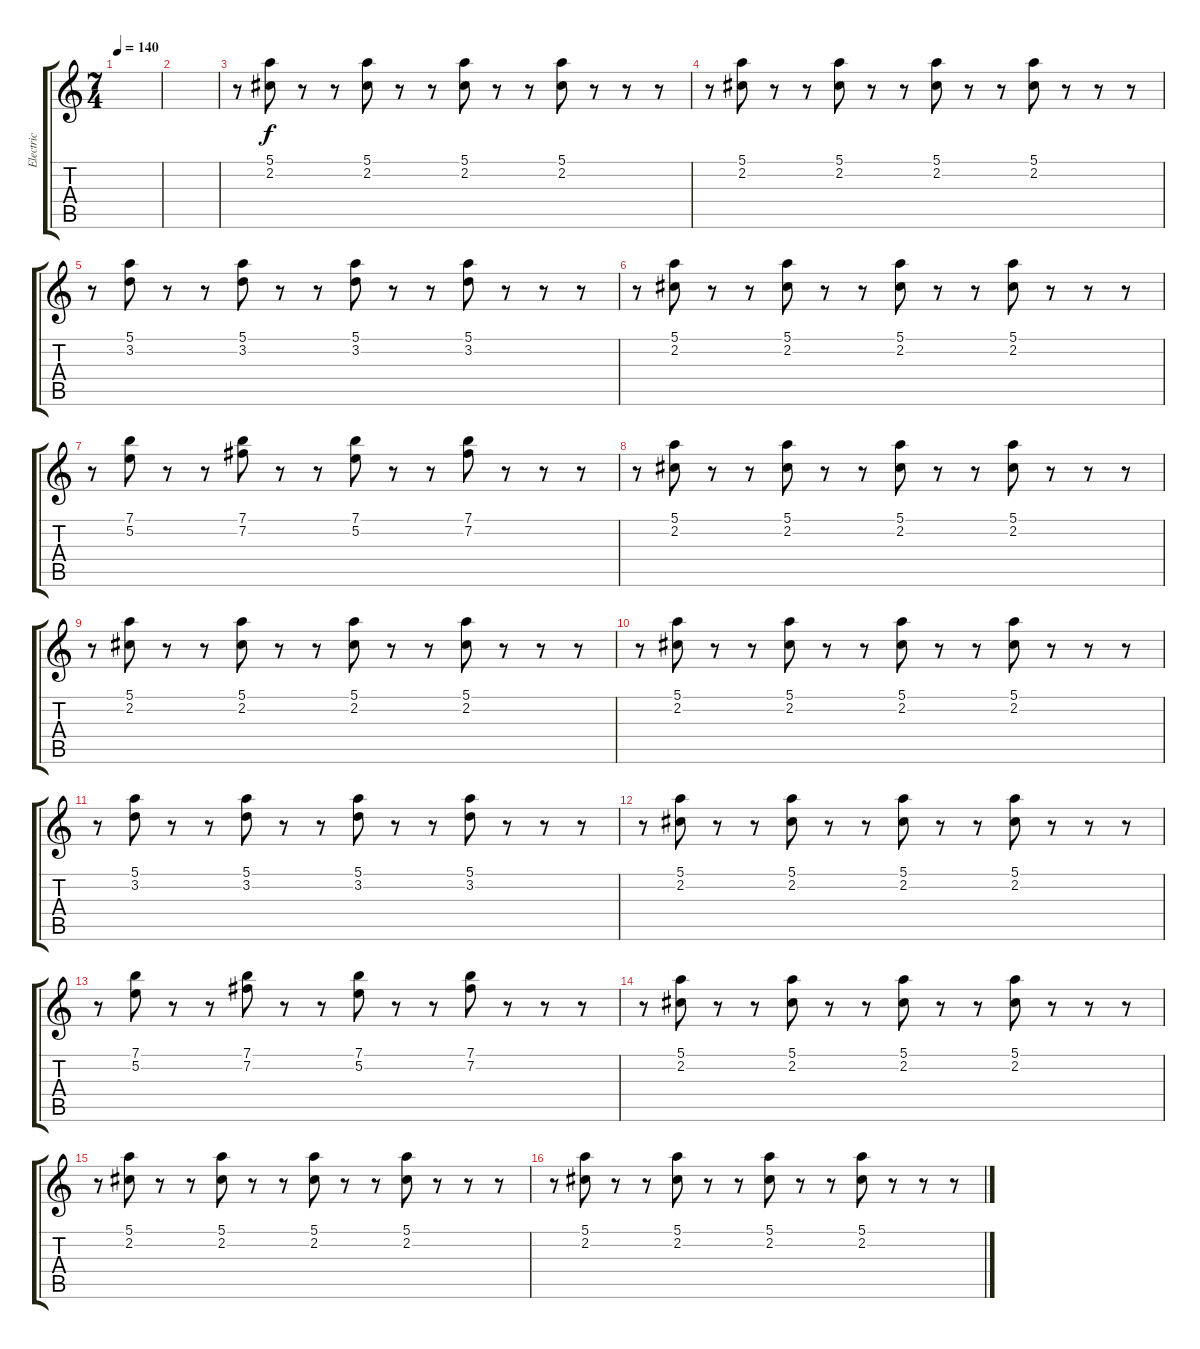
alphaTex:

\track ("Electric" "Electric") {instrument overdrivenguitar}
\staff {score tabs}
\tuning (E4 B3 G3 D3 A2 E2) {hide}
\ts (7 4)
\tempo 140
\clef g2
\ks c
|
|
r.8 (5.1 2.2).8 r.8 r.8 (5.1 2.2).8 r.8 r.8 (5.1 2.2).8 r.8 r.8 (5.1 2.2).8 r.8 r.8 r.8 |
r.8 (5.1 2.2).8 r.8 r.8 (5.1 2.2).8 r.8 r.8 (5.1 2.2).8 r.8 r.8 (5.1 2.2).8 r.8 r.8 r.8 |
r.8 (5.1 3.2).8 r.8 r.8 (5.1 3.2).8 r.8 r.8 (5.1 3.2).8 r.8 r.8 (5.1 3.2).8 r.8 r.8 r.8 |
r.8 (5.1 2.2).8 r.8 r.8 (5.1 2.2).8 r.8 r.8 (5.1 2.2).8 r.8 r.8 (5.1 2.2).8 r.8 r.8 r.8 |
r.8 (7.1 5.2).8 r.8 r.8 (7.1 7.2).8 r.8 r.8 (7.1 5.2).8 r.8 r.8 (7.1 7.2).8 r.8 r.8 r.8 |
r.8 (5.1 2.2).8 r.8 r.8 (5.1 2.2).8 r.8 r.8 (5.1 2.2).8 r.8 r.8 (5.1 2.2).8 r.8 r.8 r.8 |
r.8 (5.1 2.2).8 r.8 r.8 (5.1 2.2).8 r.8 r.8 (5.1 2.2).8 r.8 r.8 (5.1 2.2).8 r.8 r.8 r.8 |
r.8 (5.1 2.2).8 r.8 r.8 (5.1 2.2).8 r.8 r.8 (5.1 2.2).8 r.8 r.8 (5.1 2.2).8 r.8 r.8 r.8 |
r.8 (5.1 3.2).8 r.8 r.8 (5.1 3.2).8 r.8 r.8 (5.1 3.2).8 r.8 r.8 (5.1 3.2).8 r.8 r.8 r.8 |
r.8 (5.1 2.2).8 r.8 r.8 (5.1 2.2).8 r.8 r.8 (5.1 2.2).8 r.8 r.8 (5.1 2.2).8 r.8 r.8 r.8 |
r.8 (7.1 5.2).8 r.8 r.8 (7.1 7.2).8 r.8 r.8 (7.1 5.2).8 r.8 r.8 (7.1 7.2).8 r.8 r.8 r.8 |
r.8 (5.1 2.2).8 r.8 r.8 (5.1 2.2).8 r.8 r.8 (5.1 2.2).8 r.8 r.8 (5.1 2.2).8 r.8 r.8 r.8 |
r.8 (5.1 2.2).8 r.8 r.8 (5.1 2.2).8 r.8 r.8 (5.1 2.2).8 r.8 r.8 (5.1 2.2).8 r.8 r.8 r.8 |
r.8 (5.1 2.2).8 r.8 r.8 (5.1 2.2).8 r.8 r.8 (5.1 2.2).8 r.8 r.8 (5.1 2.2).8 r.8 r.8 r.8
